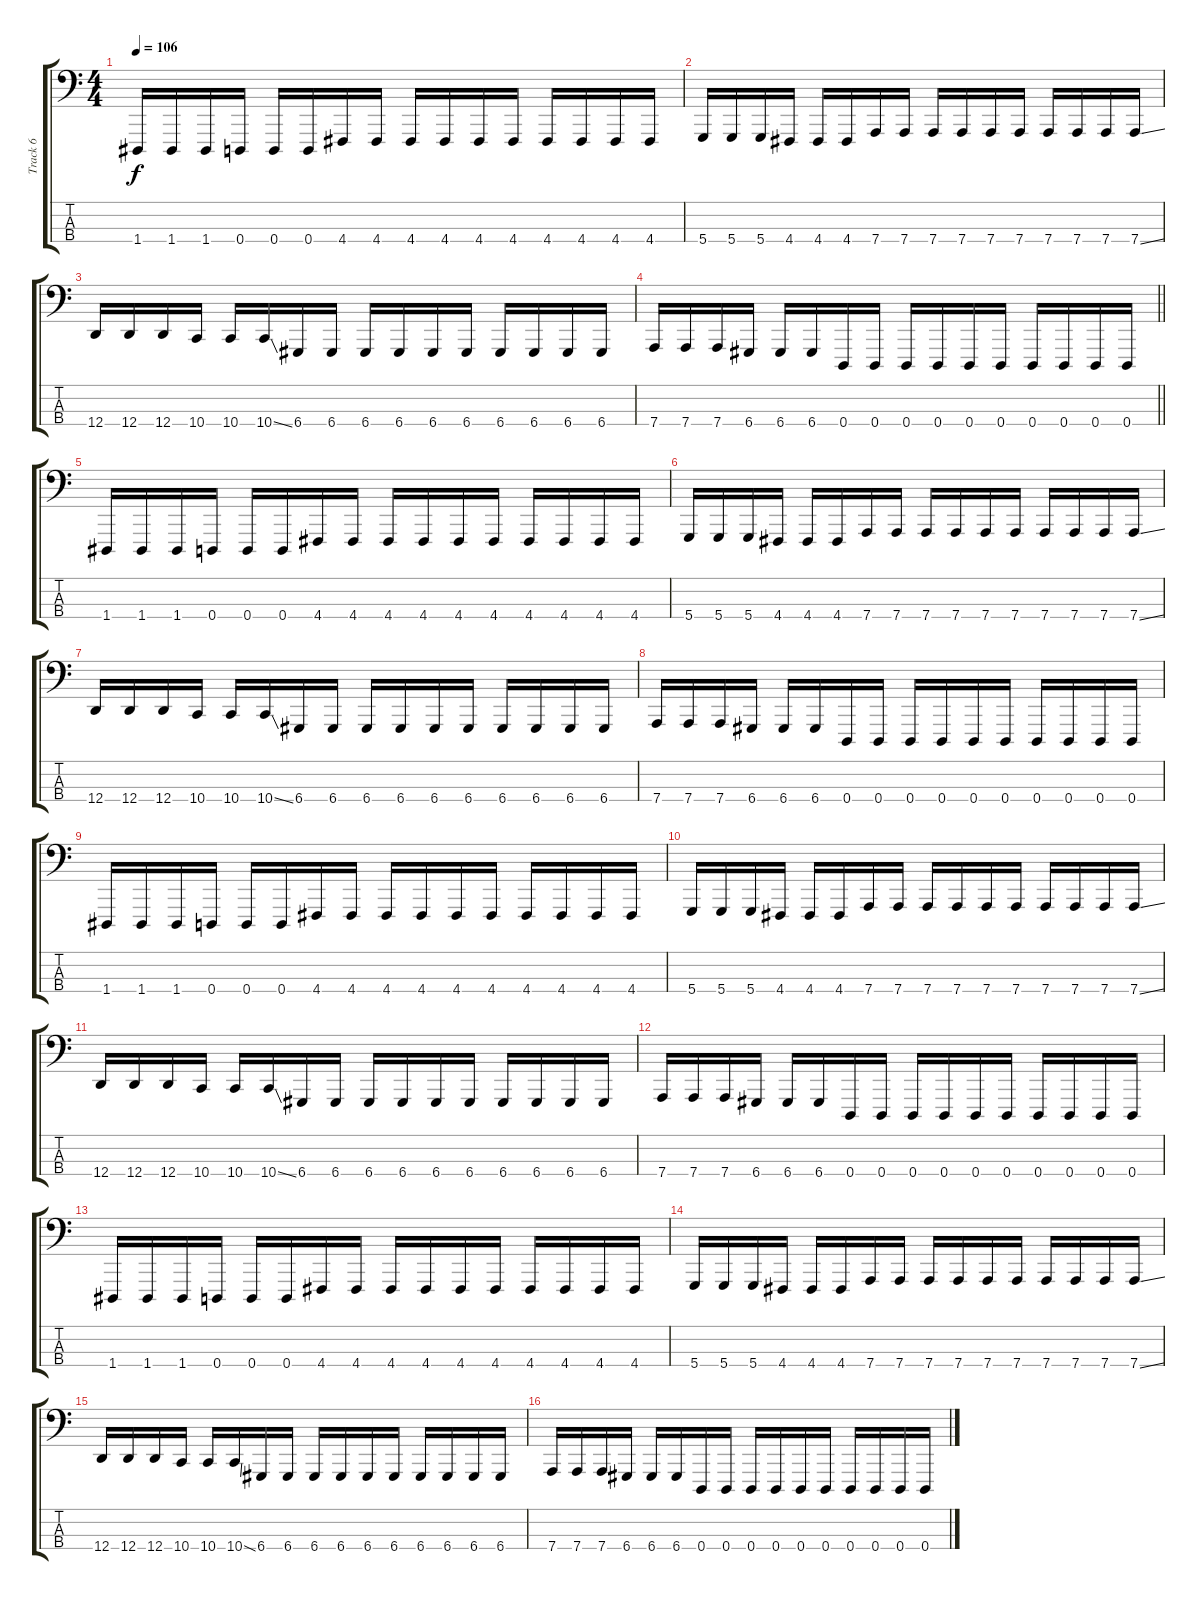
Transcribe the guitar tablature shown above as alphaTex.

\track ("Track 6" "Track 6") {instrument lead8bassandlead}
\staff {score tabs}
\tuning (G2 D2 A1 D1) {hide}
\ts (4 4)
\tempo 106
\clef f4
\ks c
1.4.16{dy f} 1.4.16 1.4.16 0.4.16 0.4.16 0.4.16 4.4.16 4.4.16 4.4.16 4.4.16 4.4.16 4.4.16 4.4.16 4.4.16 4.4.16 4.4.16 |
5.4.16 5.4.16 5.4.16 4.4.16 4.4.16 4.4.16 7.4.16 7.4.16 7.4.16 7.4.16 7.4.16 7.4.16 7.4.16 7.4.16 7.4.16 7.4{ss}.16 |
12.4.16 12.4.16 12.4.16 10.4.16 10.4.16 10.4{ss}.16 6.4.16 6.4.16 6.4.16 6.4.16 6.4.16 6.4.16 6.4.16 6.4.16 6.4.16 6.4.16 |
\barLineRight lightlight
7.4.16 7.4.16 7.4.16 6.4.16 6.4.16 6.4.16 0.4.16 0.4.16 0.4.16 0.4.16 0.4.16 0.4.16 0.4.16 0.4.16 0.4.16 0.4.16 |
\section ("" "")
1.4.16 1.4.16 1.4.16 0.4.16 0.4.16 0.4.16 4.4.16 4.4.16 4.4.16 4.4.16 4.4.16 4.4.16 4.4.16 4.4.16 4.4.16 4.4.16 |
5.4.16 5.4.16 5.4.16 4.4.16 4.4.16 4.4.16 7.4.16 7.4.16 7.4.16 7.4.16 7.4.16 7.4.16 7.4.16 7.4.16 7.4.16 7.4{ss}.16 |
12.4.16 12.4.16 12.4.16 10.4.16 10.4.16 10.4{ss}.16 6.4.16 6.4.16 6.4.16 6.4.16 6.4.16 6.4.16 6.4.16 6.4.16 6.4.16 6.4.16 |
7.4.16 7.4.16 7.4.16 6.4.16 6.4.16 6.4.16 0.4.16 0.4.16 0.4.16 0.4.16 0.4.16 0.4.16 0.4.16 0.4.16 0.4.16 0.4.16 |
1.4.16 1.4.16 1.4.16 0.4.16 0.4.16 0.4.16 4.4.16 4.4.16 4.4.16 4.4.16 4.4.16 4.4.16 4.4.16 4.4.16 4.4.16 4.4.16 |
5.4.16 5.4.16 5.4.16 4.4.16 4.4.16 4.4.16 7.4.16 7.4.16 7.4.16 7.4.16 7.4.16 7.4.16 7.4.16 7.4.16 7.4.16 7.4{ss}.16 |
12.4.16 12.4.16 12.4.16 10.4.16 10.4.16 10.4{ss}.16 6.4.16 6.4.16 6.4.16 6.4.16 6.4.16 6.4.16 6.4.16 6.4.16 6.4.16 6.4.16 |
7.4.16 7.4.16 7.4.16 6.4.16 6.4.16 6.4.16 0.4.16 0.4.16 0.4.16 0.4.16 0.4.16 0.4.16 0.4.16 0.4.16 0.4.16 0.4.16 |
1.4.16 1.4.16 1.4.16 0.4.16 0.4.16 0.4.16 4.4.16 4.4.16 4.4.16 4.4.16 4.4.16 4.4.16 4.4.16 4.4.16 4.4.16 4.4.16 |
5.4.16 5.4.16 5.4.16 4.4.16 4.4.16 4.4.16 7.4.16 7.4.16 7.4.16 7.4.16 7.4.16 7.4.16 7.4.16 7.4.16 7.4.16 7.4{ss}.16 |
12.4.16 12.4.16 12.4.16 10.4.16 10.4.16 10.4{ss}.16 6.4.16 6.4.16 6.4.16 6.4.16 6.4.16 6.4.16 6.4.16 6.4.16 6.4.16 6.4.16 |
7.4.16 7.4.16 7.4.16 6.4.16 6.4.16 6.4.16 0.4.16 0.4.16 0.4.16 0.4.16 0.4.16 0.4.16 0.4.16 0.4.16 0.4.16 0.4.16
